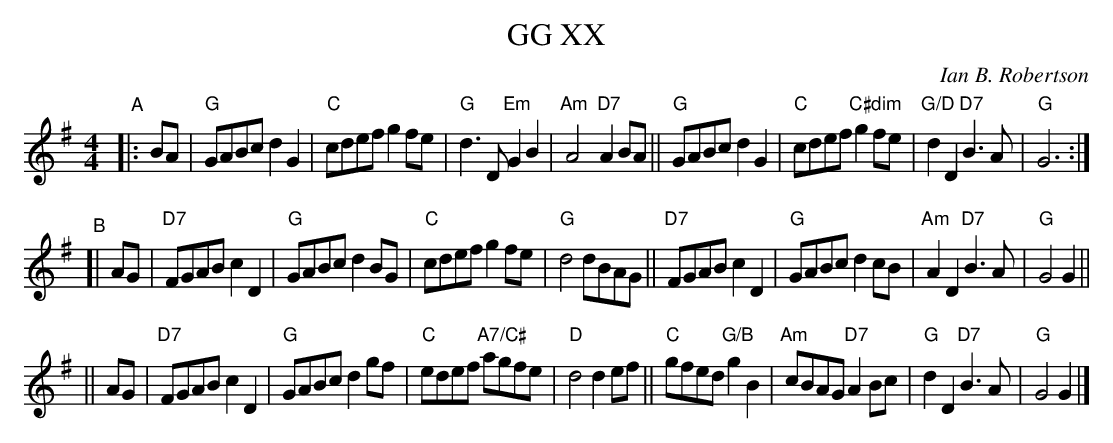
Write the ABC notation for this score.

X:1
T: GG XX
C: Ian B. Robertson
M: 4/4
L: 1/8
K: G
"^A"|: BA |\
"G"GABc d2G2 | "C"cdef g2fe | "G"d3D "Em"G2B2 | "Am"A4 "D7"A2BA ||\
"G"GABc d2G2 | "C"cdef "C#dim"g2fe | "G/D"d2D2 "D7"B3A | "G"G6 :|
"^B"[| AG |\
"D7"FGAB c2D2 | "G"GABc d2BG | "C"cdef g2fe | "G"d4 dBAG ||\
"D7"FGAB c2D2 | "G"GABc d2cB | "Am"A2D2 "D7"B3A | "G"G4 G2 ||
|| AG |\
"D7"FGAB c2D2 | "G"GABc d2gf | "C"edef "A7/C#"agfe | "D"d4 d2ef ||\
"C"gfed "G/B"g2B2 | "Am"cBAG "D7"A2Bc | "G"d2D2 "D7"B3A | "G"G4 G2 |]
